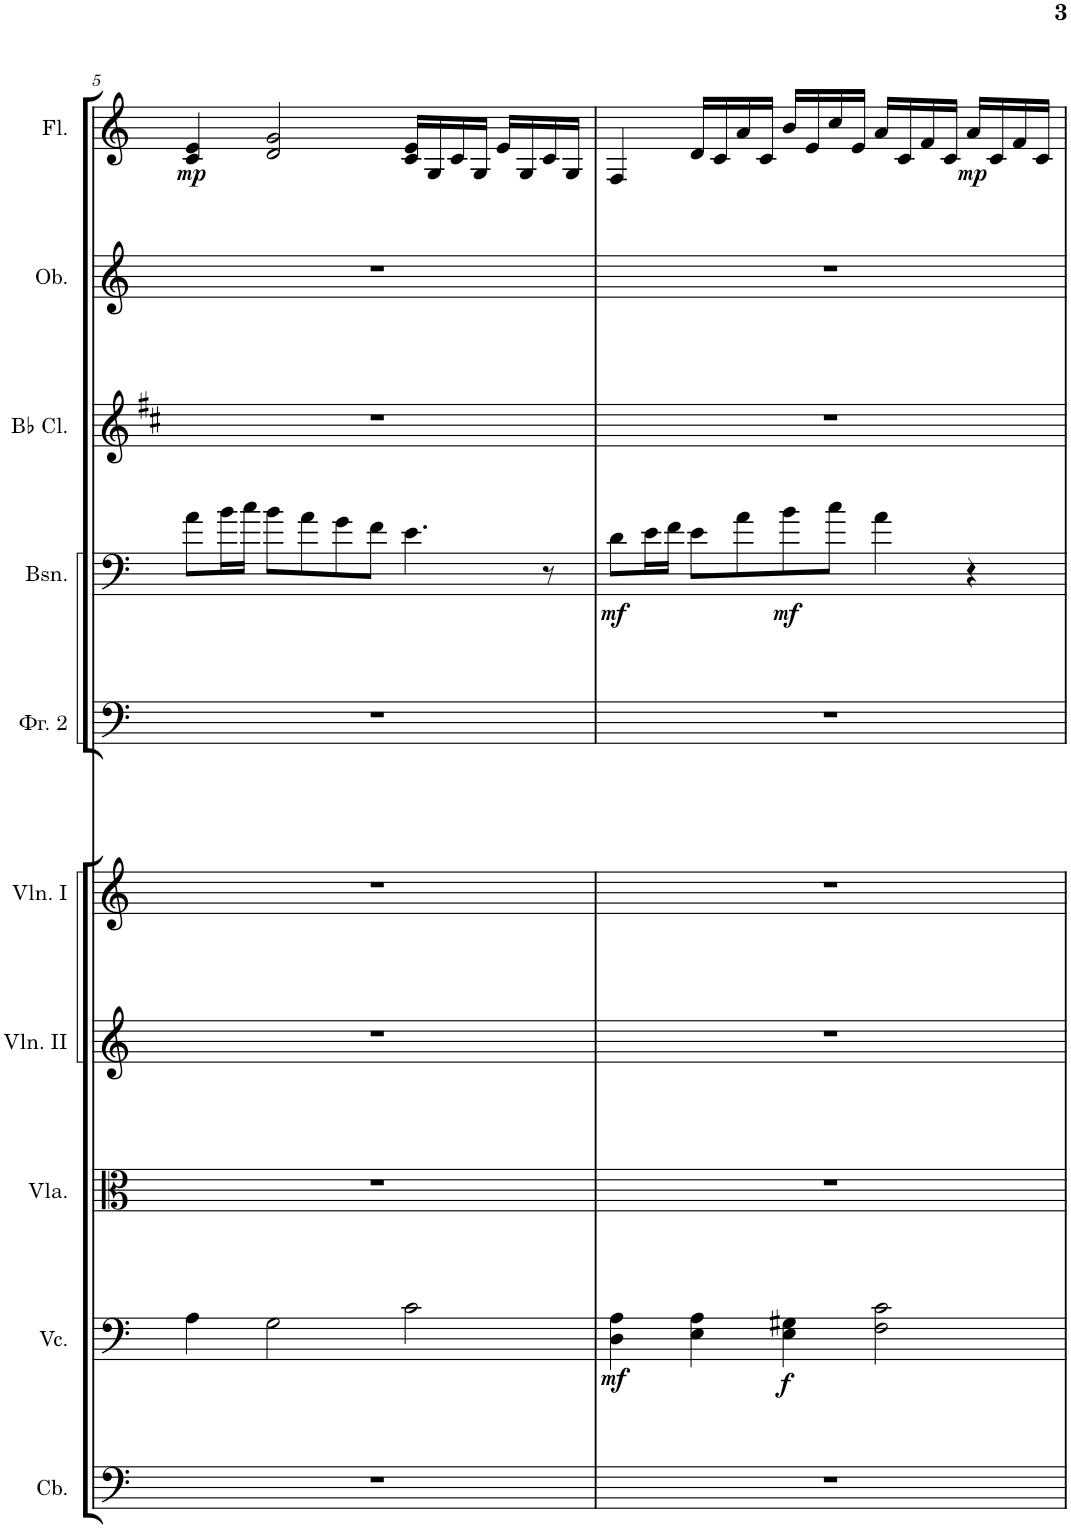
**kern	**kern	**dynam	**kern	**kern	**kern	**kern	**kern	**dynam	**kern	**kern	**kern	**dynam
*part10	*part9	*part9	*part8	*part7	*part6	*part5	*part4	*part4	*part3	*part2	*part1	*part1
*staff10	*staff9	*staff9	*staff8	*staff7	*staff6	*staff5	*staff4	*staff4	*staff3	*staff2	*staff1	*staff1
*I"Contrabasses	*I"Violoncellos	*	*I"Violas	*I"Violins II	*I"Violins I	*I"Фагот 2	*I"Bassoons	*	*I"Clarinets in Bb	*I"Oboes	*I"Flutes	*
*I'Cb.	*I'Vc.	*	*I'Vla.	*I'Vln. II	*I'Vln. I	*	*I'Bsn.	*	*	*I'Ob.	*I'Fl.	*
!!LO:PB:g=z
*clefF4	*clefF4	*	*clefC3	*clefG2	*clefG2	*clefF4	*clefF4	*	*clefG2	*clefG2	*clefG2	*
*Trd7c12	*	*	*	*	*	*	*	*	*Trd1c2	*	*	*
*k[]	*k[]	*	*k[]	*k[]	*k[]	*k[]	*k[]	*	*k[f#c#]	*k[]	*k[]	*
*M5/4	*M5/4	*	*M5/4	*M5/4	*M5/4	*M5/4	*M5/4	*	*M5/4	*M5/4	*M5/4	*
=5	=5	=5	=5	=5	=5	=5	=5	=5	=5	=5	=5	=5
!	!	!	!	!	!	!	!	!	!	!	!	!LO:DY:b
4%5r	4A\	.	4%5r	4%5r	4%5r	4%5r	8a\L	.	4%5r	4%5r	4c/ 4e/	mp
.	.	.	.	.	.	.	16b\L	.	.	.	.	.
.	.	.	.	.	.	.	16cc\JJ	.	.	.	.	.
.	2G\	.	.	.	.	.	8b\L	.	.	.	2d/ 2g/	.
.	.	.	.	.	.	.	8a\	.	.	.	.	.
.	.	.	.	.	.	.	8g\	.	.	.	.	.
.	.	.	.	.	.	.	8f\J	.	.	.	.	.
.	2c\	.	.	.	.	.	4.e\	.	.	.	16c/ 16e/LL	.
.	.	.	.	.	.	.	.	.	.	.	16G/	.
.	.	.	.	.	.	.	.	.	.	.	16c/	.
.	.	.	.	.	.	.	.	.	.	.	16G/JJ	.
.	.	.	.	.	.	.	.	.	.	.	16e/LL	.
.	.	.	.	.	.	.	.	.	.	.	16G/	.
.	.	.	.	.	.	.	8r	.	.	.	16c/	.
.	.	.	.	.	.	.	.	.	.	.	16G/JJ	.
=6	=6	=6	=6	=6	=6	=6	=6	=6	=6	=6	=6	=6
!	!	!LO:DY:b	!	!	!	!	!	!LO:DY:b	!	!	!	!
4%5r	4D\ 4A\	mf	4%5r	4%5r	4%5r	4%5r	8d\L	mf	4%5r	4%5r	4F/	.
.	.	.	.	.	.	.	16e\L	.	.	.	.	.
.	.	.	.	.	.	.	16f\JJ	.	.	.	.	.
.	4E\ 4A\	.	.	.	.	.	8e\L	.	.	.	16d/LL	.
.	.	.	.	.	.	.	.	.	.	.	16c/	.
.	.	.	.	.	.	.	8a\	.	.	.	16a/	.
.	.	.	.	.	.	.	.	.	.	.	16c/JJ	.
!	!	!LO:DY:b	!	!	!	!	!	!LO:DY:b	!	!	!	!
.	4E\ 4G#X\	f	.	.	.	.	8b\	mf	.	.	16b/LL	.
.	.	.	.	.	.	.	.	.	.	.	16e/	.
.	.	.	.	.	.	.	8cc\J	.	.	.	16cc/	.
.	.	.	.	.	.	.	.	.	.	.	16e/JJ	.
.	2F\ 2c\	.	.	.	.	.	4a\	.	.	.	16a/LL	.
.	.	.	.	.	.	.	.	.	.	.	16c/	.
.	.	.	.	.	.	.	.	.	.	.	16f/	.
.	.	.	.	.	.	.	.	.	.	.	16c/JJ	.
!	!	!	!	!	!	!	!	!	!	!	!	!LO:DY:b
.	.	.	.	.	.	.	4r	.	.	.	16a/LL	mp
.	.	.	.	.	.	.	.	.	.	.	16c/	.
.	.	.	.	.	.	.	.	.	.	.	16f/	.
.	.	.	.	.	.	.	.	.	.	.	16c/JJ	.
=	=	=	=	=	=	=	=	=	=	=	=	=
*-	*-	*-	*-	*-	*-	*-	*-	*-	*-	*-	*-	*-
